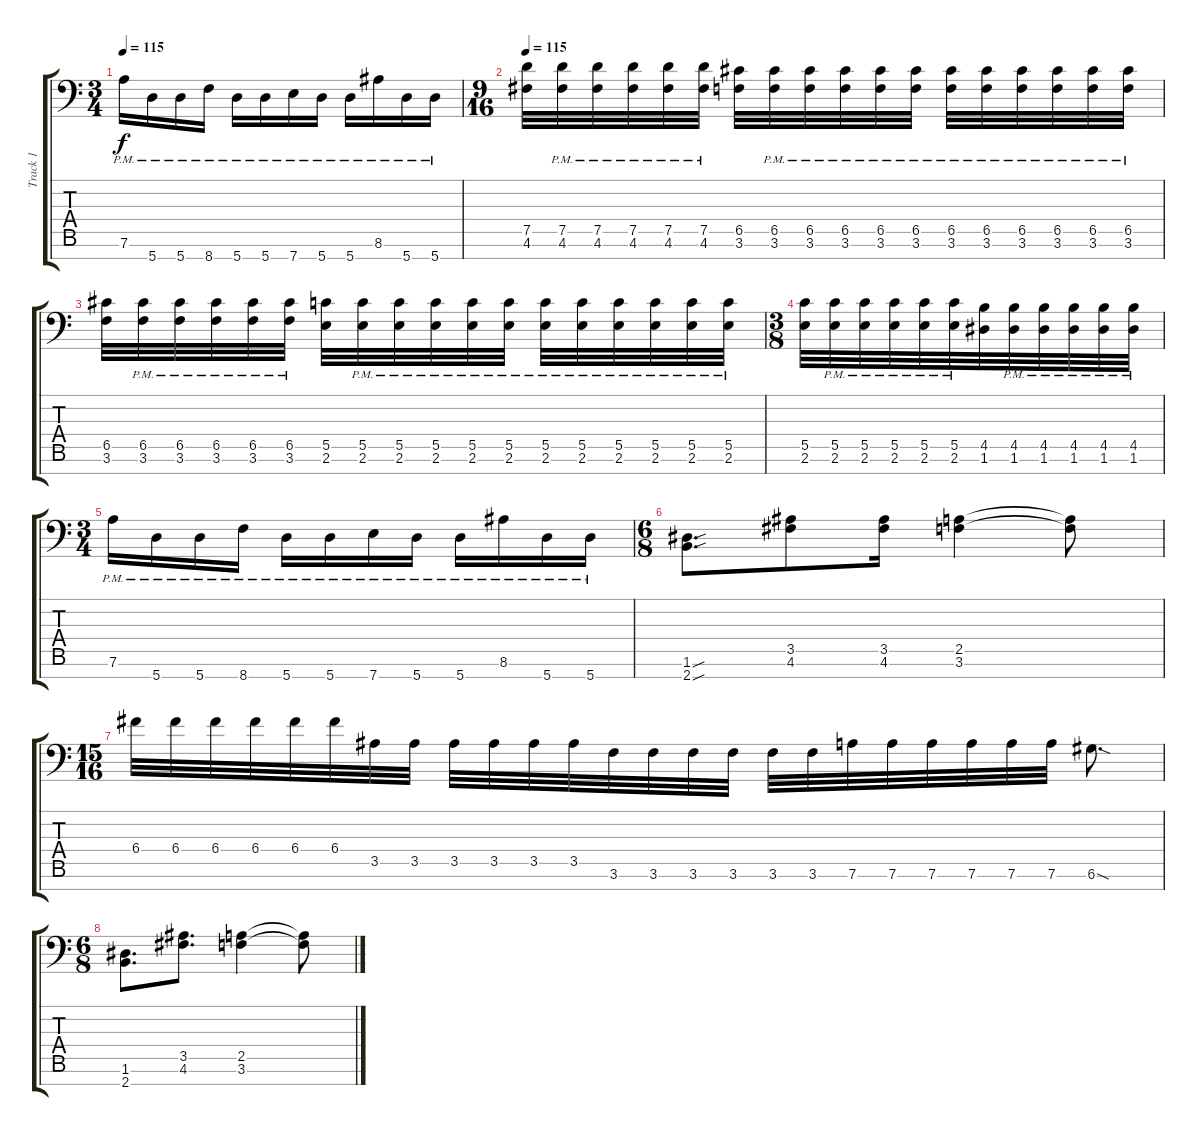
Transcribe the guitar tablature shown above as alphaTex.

\track ("Track 1" "Track 1") {solo instrument distortionguitar}
\staff {score tabs}
\tuning (D4 A3 F3 C3 G2 D2 A1) {hide}
\ts (3 4)
\tempo 115
\clef f4
\ks c
7.6{pm}.16{dy f} 5.7{pm}.16 5.7{pm}.16 8.7{pm}.16 5.7{pm}.16 5.7{pm}.16 7.7{pm}.16 5.7{pm}.16 5.7{pm}.16 8.6{pm}.16 5.7{pm}.16 5.7{pm}.16 |
\ts (9 16)
\tempo 115
(7.5 4.6).32 (7.5{pm} 4.6{pm}).32 (7.5{pm} 4.6{pm}).32 (7.5{pm} 4.6{pm}).32 (7.5{pm} 4.6{pm}).32 (7.5{pm} 4.6{pm}).32 (6.5 3.6).32 (6.5{pm} 3.6{pm}).32 (6.5{pm} 3.6{pm}).32 (6.5{pm} 3.6{pm}).32 (6.5{pm} 3.6{pm}).32 (6.5{pm} 3.6{pm}).32 (6.5{pm} 3.6{pm}).32 (6.5{pm} 3.6{pm}).32 (6.5{pm} 3.6{pm}).32 (6.5{pm} 3.6{pm}).32 (6.5{pm} 3.6{pm}).32 (6.5{pm} 3.6{pm}).32 |
(6.5 3.6).32 (6.5{pm} 3.6{pm}).32 (6.5{pm} 3.6{pm}).32 (6.5{pm} 3.6{pm}).32 (6.5{pm} 3.6{pm}).32 (6.5{pm} 3.6{pm}).32 (5.5 2.6).32 (5.5{pm} 2.6{pm}).32 (5.5{pm} 2.6{pm}).32 (5.5{pm} 2.6{pm}).32 (5.5{pm} 2.6{pm}).32 (5.5{pm} 2.6{pm}).32 (5.5{pm} 2.6{pm}).32 (5.5{pm} 2.6{pm}).32 (5.5{pm} 2.6{pm}).32 (5.5{pm} 2.6{pm}).32 (5.5{pm} 2.6{pm}).32 (5.5{pm} 2.6{pm}).32 |
\ts (3 8)
(5.5 2.6).32 (5.5{pm} 2.6{pm}).32 (5.5{pm} 2.6{pm}).32 (5.5{pm} 2.6{pm}).32 (5.5{pm} 2.6{pm}).32 (5.5{pm} 2.6{pm}).32 (4.5 1.6).32 (4.5{pm} 1.6{pm}).32 (4.5{pm} 1.6{pm}).32 (4.5{pm} 1.6{pm}).32 (4.5{pm} 1.6{pm}).32 (4.5{pm} 1.6{pm}).32 |
\ts (3 4)
7.6{pm}.16 5.7{pm}.16 5.7{pm}.16 8.7{pm}.16 5.7{pm}.16 5.7{pm}.16 7.7{pm}.16 5.7{pm}.16 5.7{pm}.16 8.6{pm}.16 5.7{pm}.16 5.7{pm}.16 |
\ts (6 8)
(1.6{sou} 2.7{sou}).8{d} (3.5 4.6).8 (3.5 4.6).16 (2.5 3.6).4 (2.5{t} 3.6{t}).8 |
\ts (15 16)
6.4.32 6.4.32 6.4.32 6.4.32 6.4.32 6.4.32 3.5.32 3.5.32 3.5.32 3.5.32 3.5.32 3.5.32 3.6.32 3.6.32 3.6.32 3.6.32 3.6.32 3.6.32 7.6.32 7.6.32 7.6.32 7.6.32 7.6.32 7.6.32 6.6{sod}.8{d} |
\ts (6 8)
(1.6 2.7).8{d} (3.5 4.6).8{d} (2.5 3.6).4 (2.5{t} 3.6{t}).8
